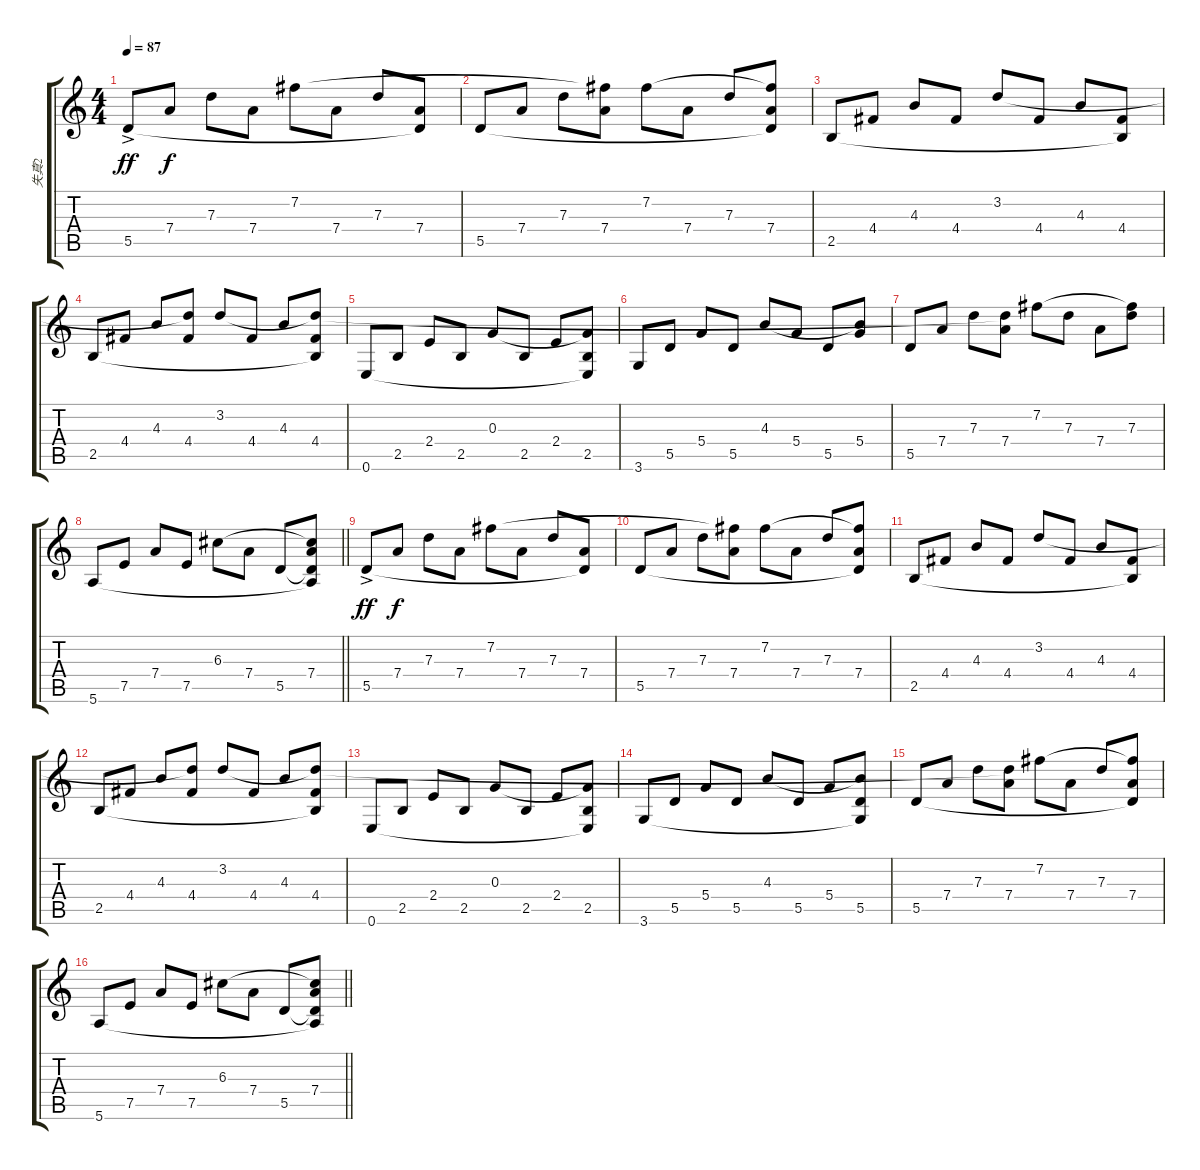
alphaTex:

\track ("失真2" "失真2") {instrument overdrivenguitar}
\staff {score tabs}
\tuning (E4 B3 G3 D3 A2 E2) {hide}
\ts (4 4)
\section ("" "")
\tempo 87
\clef g2
\ks c
5.5{ac}.8{dy ff} 7.4.8{dy f} 7.3.8 7.4.8 7.2.8 7.4.8 7.3.8 (7.4 5.5{t}).8 |
5.5.8 7.4.8 7.3.8 (7.2{t} 7.4).8 7.2.8 7.4.8 7.3.8 (7.2{t} 7.4 5.5{t}).8 |
2.5.8 4.4.8 4.3.8 4.4.8 3.2.8 4.4.8 4.3.8 (4.4 2.5{t}).8 |
2.5.8 4.4.8 4.3.8 (3.2{t} 4.4).8 3.2.8 4.4.8 4.3.8 (3.2{t} 4.4 2.5{t}).8 |
0.6.8 2.5.8 2.4.8 2.5.8 0.3.8 2.5.8 2.4.8 (0.3{t} 2.5 0.6{t}).8 |
3.6.8 5.5.8 5.4.8 5.5.8 4.3.8 5.4.8 5.5.8 (4.3{t} 5.4).8 |
5.5.8 7.4.8 7.3.8 (3.2{t} 7.4).8 7.2.8 7.3.8 7.4.8 (7.2{t} 7.3).8 |
\barLineRight lightlight
5.6.8 7.5.8 7.4.8 7.5.8 6.3.8 7.4.8 5.5.8 (6.3{t} 7.4 5.5{t} 5.6{t}).8 |
5.5{ac}.8{dy ff} 7.4.8{dy f} 7.3.8 7.4.8 7.2.8 7.4.8 7.3.8 (7.4 5.5{t}).8 |
5.5.8 7.4.8 7.3.8 (7.2{t} 7.4).8 7.2.8 7.4.8 7.3.8 (7.2{t} 7.4 5.5{t}).8 |
2.5.8 4.4.8 4.3.8 4.4.8 3.2.8 4.4.8 4.3.8 (4.4 2.5{t}).8 |
2.5.8 4.4.8 4.3.8 (3.2{t} 4.4).8 3.2.8 4.4.8 4.3.8 (3.2{t} 4.4 2.5{t}).8 |
0.6.8 2.5.8 2.4.8 2.5.8 0.3.8 2.5.8 2.4.8 (0.3{t} 2.5 0.6{t}).8 |
3.6.8 5.5.8 5.4.8 5.5.8 4.3.8 5.5.8 5.4.8 (4.3{t} 5.5 3.6{t}).8 |
5.5.8 7.4.8 7.3.8 (3.2{t} 7.4).8 7.2.8 7.4.8 7.3.8 (7.2{t} 7.4 5.5{t}).8 |
\barLineRight lightlight
5.6.8 7.5.8 7.4.8 7.5.8 6.3.8 7.4.8 5.5.8 (6.3{t} 7.4 5.5{t} 5.6{t}).8
